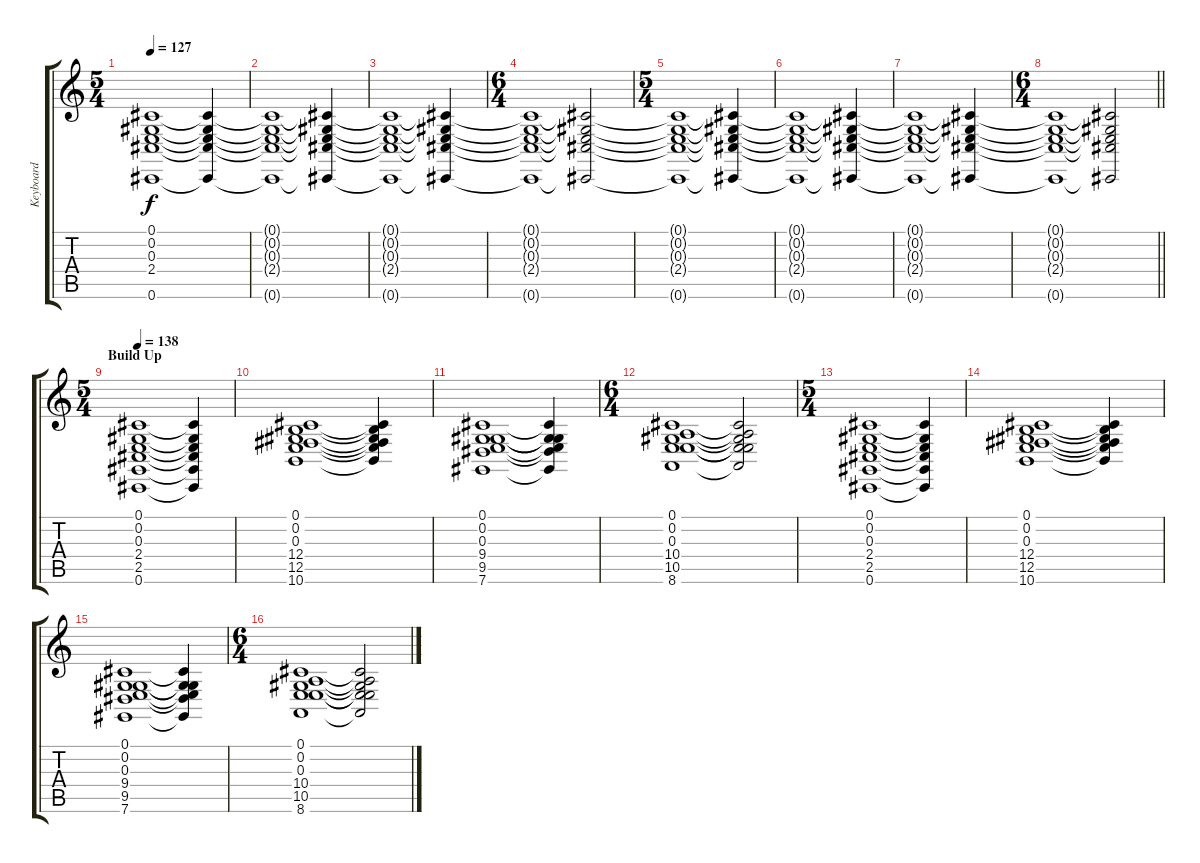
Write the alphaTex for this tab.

\track ("Keyboard" "Keyboard") {instrument synthstrings1}
\staff {score tabs}
\tuning (Db4 Ab3 E3 B2 Gb2 Db2) {hide}
\ts (5 4)
\tempo 127
\clef g2
\ks c
(0.1{t} 0.2{t} 0.3{t} 2.4{t} 0.6{t}).1{dy f} (0.1{t} 0.2{t} 0.3{t} 2.4{t} 0.6{t}).4 |
(0.1{t} 0.2{t} 0.3{t} 2.4{t} 0.6{t}).1 (0.1{t} 0.2{t} 0.3{t} 2.4{t} 0.6{t}).4 |
(0.1{t} 0.2{t} 0.3{t} 2.4{t} 0.6{t}).1 (0.1{t} 0.2{t} 0.3{t} 2.4{t} 0.6{t}).4 |
\ts (6 4)
(0.1{t} 0.2{t} 0.3{t} 2.4{t} 0.6{t}).1 (0.1{t} 0.2{t} 0.3{t} 2.4{t} 0.6{t}).2 |
\ts (5 4)
(0.1{t} 0.2{t} 0.3{t} 2.4{t} 0.6{t}).1 (0.1{t} 0.2{t} 0.3{t} 2.4{t} 0.6{t}).4 |
(0.1{t} 0.2{t} 0.3{t} 2.4{t} 0.6{t}).1 (0.1{t} 0.2{t} 0.3{t} 2.4{t} 0.6{t}).4 |
(0.1{t} 0.2{t} 0.3{t} 2.4{t} 0.6{t}).1 (0.1{t} 0.2{t} 0.3{t} 2.4{t} 0.6{t}).4 |
\ts (6 4)
\barLineRight lightlight
(0.1{t} 0.2{t} 0.3{t} 2.4{t} 0.6{t}).1 (0.1{t} 0.2{t} 0.3{t} 2.4{t} 0.6{t}).2 |
\ts (5 4)
\section ("" "Build Up")
\tempo 138
(0.1 0.2 0.3 2.4 2.5 0.6).1 (0.1{t} 0.2{t} 0.3{t} 2.4{t} 2.5{t} 0.6{t}).4 |
(0.1 0.2 0.3 12.4 12.5 10.6).1 (0.1{t} 0.2{t} 0.3{t} 12.4{t} 12.5{t} 10.6{t}).4 |
(0.1 0.2 0.3 9.4 9.5 7.6).1 (0.1{t} 0.2{t} 0.3{t} 9.4{t} 9.5{t} 7.6{t}).4 |
\ts (6 4)
(0.1 0.2 0.3 10.4 10.5 8.6).1 (0.1{t} 0.2{t} 0.3{t} 10.4{t} 10.5{t} 8.6{t}).2 |
\ts (5 4)
(0.1 0.2 0.3 2.4 2.5 0.6).1 (0.1{t} 0.2{t} 0.3{t} 2.4{t} 2.5{t} 0.6{t}).4 |
(0.1 0.2 0.3 12.4 12.5 10.6).1 (0.1{t} 0.2{t} 0.3{t} 12.4{t} 12.5{t} 10.6{t}).4 |
(0.1 0.2 0.3 9.4 9.5 7.6).1 (0.1{t} 0.2{t} 0.3{t} 9.4{t} 9.5{t} 7.6{t}).4 |
\ts (6 4)
(0.1 0.2 0.3 10.4 10.5 8.6).1 (0.1{t} 0.2{t} 0.3{t} 10.4{t} 10.5{t} 8.6{t}).2
